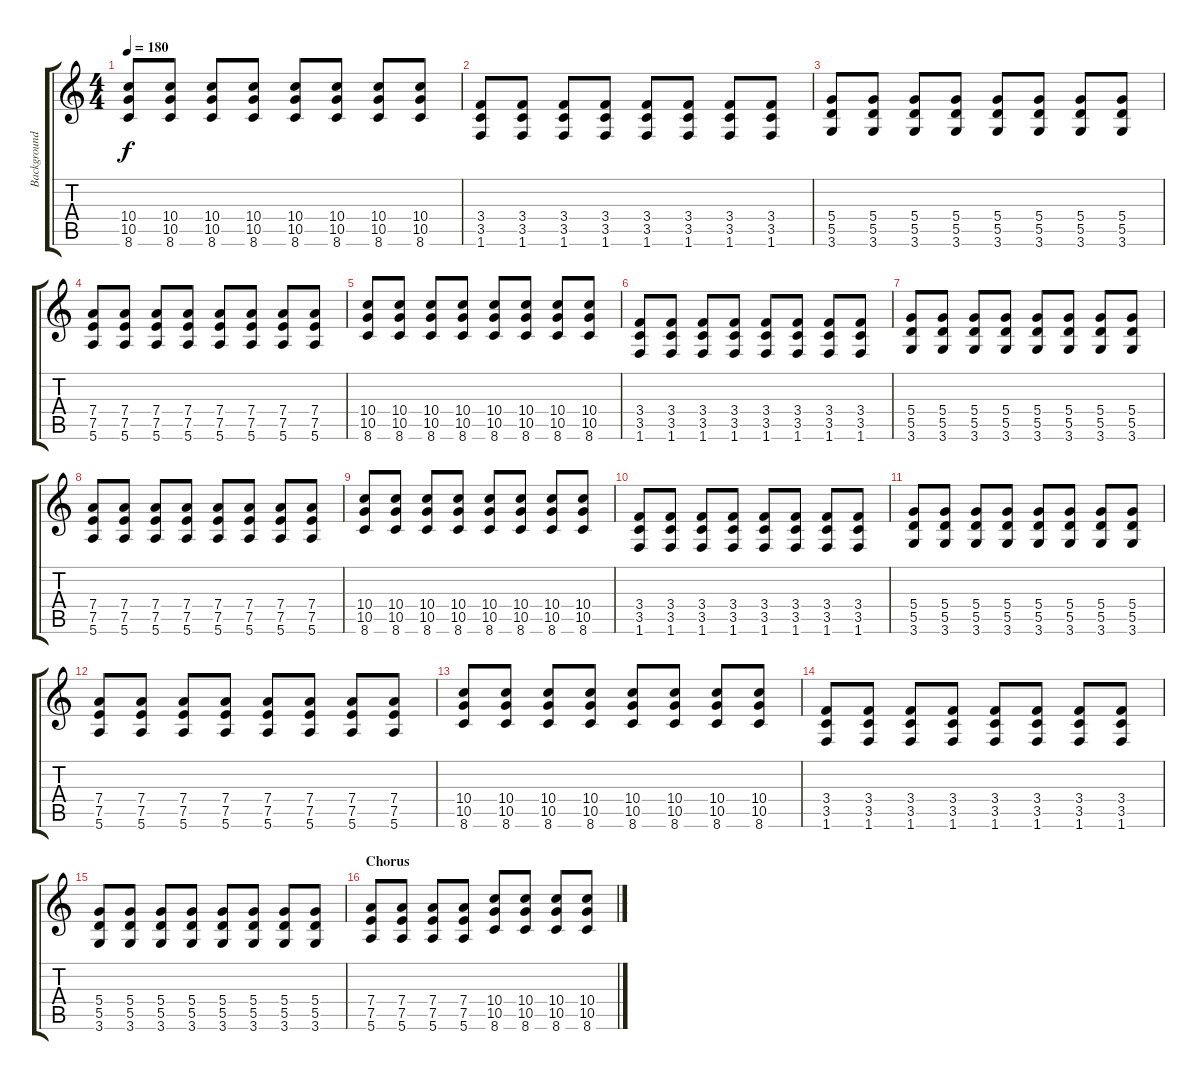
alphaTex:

\track ("Background Guitar" "Background") {instrument overdrivenguitar}
\staff {score tabs}
\tuning (E4 B3 G3 D3 A2 E2) {hide}
\ts (4 4)
\tempo 180
\clef g2
\ks c
(10.4 10.5 8.6).8{dy f} (10.4 10.5 8.6).8 (10.4 10.5 8.6).8 (10.4 10.5 8.6).8 (10.4 10.5 8.6).8 (10.4 10.5 8.6).8 (10.4 10.5 8.6).8 (10.4 10.5 8.6).8 |
(3.4 3.5 1.6).8 (3.4 3.5 1.6).8 (3.4 3.5 1.6).8 (3.4 3.5 1.6).8 (3.4 3.5 1.6).8 (3.4 3.5 1.6).8 (3.4 3.5 1.6).8 (3.4 3.5 1.6).8 |
(5.4 5.5 3.6).8 (5.4 5.5 3.6).8 (5.4 5.5 3.6).8 (5.4 5.5 3.6).8 (5.4 5.5 3.6).8 (5.4 5.5 3.6).8 (5.4 5.5 3.6).8 (5.4 5.5 3.6).8 |
(7.4 7.5 5.6).8 (7.4 7.5 5.6).8 (7.4 7.5 5.6).8 (7.4 7.5 5.6).8 (7.4 7.5 5.6).8 (7.4 7.5 5.6).8 (7.4 7.5 5.6).8 (7.4 7.5 5.6).8 |
(10.4 10.5 8.6).8 (10.4 10.5 8.6).8 (10.4 10.5 8.6).8 (10.4 10.5 8.6).8 (10.4 10.5 8.6).8 (10.4 10.5 8.6).8 (10.4 10.5 8.6).8 (10.4 10.5 8.6).8 |
(3.4 3.5 1.6).8 (3.4 3.5 1.6).8 (3.4 3.5 1.6).8 (3.4 3.5 1.6).8 (3.4 3.5 1.6).8 (3.4 3.5 1.6).8 (3.4 3.5 1.6).8 (3.4 3.5 1.6).8 |
(5.4 5.5 3.6).8 (5.4 5.5 3.6).8 (5.4 5.5 3.6).8 (5.4 5.5 3.6).8 (5.4 5.5 3.6).8 (5.4 5.5 3.6).8 (5.4 5.5 3.6).8 (5.4 5.5 3.6).8 |
(7.4 7.5 5.6).8 (7.4 7.5 5.6).8 (7.4 7.5 5.6).8 (7.4 7.5 5.6).8 (7.4 7.5 5.6).8 (7.4 7.5 5.6).8 (7.4 7.5 5.6).8 (7.4 7.5 5.6).8 |
(10.4 10.5 8.6).8 (10.4 10.5 8.6).8 (10.4 10.5 8.6).8 (10.4 10.5 8.6).8 (10.4 10.5 8.6).8 (10.4 10.5 8.6).8 (10.4 10.5 8.6).8 (10.4 10.5 8.6).8 |
(3.4 3.5 1.6).8 (3.4 3.5 1.6).8 (3.4 3.5 1.6).8 (3.4 3.5 1.6).8 (3.4 3.5 1.6).8 (3.4 3.5 1.6).8 (3.4 3.5 1.6).8 (3.4 3.5 1.6).8 |
(5.4 5.5 3.6).8 (5.4 5.5 3.6).8 (5.4 5.5 3.6).8 (5.4 5.5 3.6).8 (5.4 5.5 3.6).8 (5.4 5.5 3.6).8 (5.4 5.5 3.6).8 (5.4 5.5 3.6).8 |
(7.4 7.5 5.6).8 (7.4 7.5 5.6).8 (7.4 7.5 5.6).8 (7.4 7.5 5.6).8 (7.4 7.5 5.6).8 (7.4 7.5 5.6).8 (7.4 7.5 5.6).8 (7.4 7.5 5.6).8 |
(10.4 10.5 8.6).8 (10.4 10.5 8.6).8 (10.4 10.5 8.6).8 (10.4 10.5 8.6).8 (10.4 10.5 8.6).8 (10.4 10.5 8.6).8 (10.4 10.5 8.6).8 (10.4 10.5 8.6).8 |
(3.4 3.5 1.6).8 (3.4 3.5 1.6).8 (3.4 3.5 1.6).8 (3.4 3.5 1.6).8 (3.4 3.5 1.6).8 (3.4 3.5 1.6).8 (3.4 3.5 1.6).8 (3.4 3.5 1.6).8 |
(5.4 5.5 3.6).8 (5.4 5.5 3.6).8 (5.4 5.5 3.6).8 (5.4 5.5 3.6).8 (5.4 5.5 3.6).8 (5.4 5.5 3.6).8 (5.4 5.5 3.6).8 (5.4 5.5 3.6).8 |
\section ("" "Chorus")
(7.4 7.5 5.6).8 (7.4 7.5 5.6).8 (7.4 7.5 5.6).8 (7.4 7.5 5.6).8 (10.4 10.5 8.6).8 (10.4 10.5 8.6).8 (10.4 10.5 8.6).8 (10.4 10.5 8.6).8
